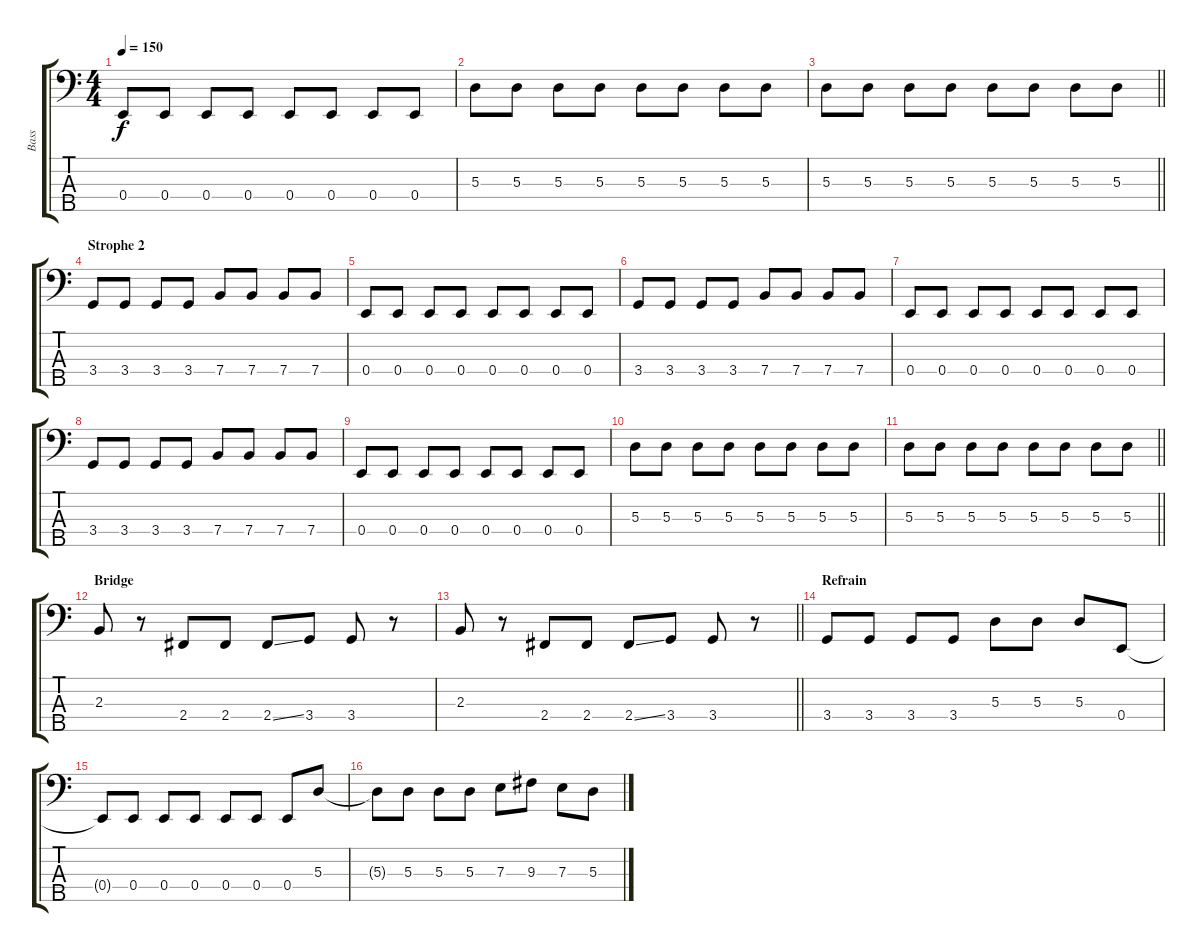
\track ("Bass" "Bass") {instrument electricbassfinger}
\staff {score tabs}
\tuning (G2 D2 A1 E1 B0) {hide}
\ts (4 4)
\tempo 150
\clef f4
\ks c
0.4.8{dy f} 0.4.8 0.4.8 0.4.8 0.4.8 0.4.8 0.4.8 0.4.8 |
5.3.8 5.3.8 5.3.8 5.3.8 5.3.8 5.3.8 5.3.8 5.3.8 |
\barLineRight lightlight
5.3.8 5.3.8 5.3.8 5.3.8 5.3.8 5.3.8 5.3.8 5.3.8 |
\section ("" "Strophe 2")
3.4.8 3.4.8 3.4.8 3.4.8 7.4.8 7.4.8 7.4.8 7.4.8 |
0.4.8 0.4.8 0.4.8 0.4.8 0.4.8 0.4.8 0.4.8 0.4.8 |
3.4.8 3.4.8 3.4.8 3.4.8 7.4.8 7.4.8 7.4.8 7.4.8 |
0.4.8 0.4.8 0.4.8 0.4.8 0.4.8 0.4.8 0.4.8 0.4.8 |
3.4.8 3.4.8 3.4.8 3.4.8 7.4.8 7.4.8 7.4.8 7.4.8 |
0.4.8 0.4.8 0.4.8 0.4.8 0.4.8 0.4.8 0.4.8 0.4.8 |
5.3.8 5.3.8 5.3.8 5.3.8 5.3.8 5.3.8 5.3.8 5.3.8 |
\barLineRight lightlight
5.3.8 5.3.8 5.3.8 5.3.8 5.3.8 5.3.8 5.3.8 5.3.8 |
\section ("" "Bridge")
2.3.8 r.8 2.4.8 2.4.8 2.4{ss}.8 3.4.8 3.4.8 r.8 |
\barLineRight lightlight
2.3.8 r.8 2.4.8 2.4.8 2.4{ss}.8 3.4.8 3.4.8 r.8 |
\section ("" "Refrain")
3.4.8 3.4.8 3.4.8 3.4.8 5.3.8 5.3.8 5.3.8 0.4.8 |
0.4{t}.8 0.4.8 0.4.8 0.4.8 0.4.8 0.4.8 0.4.8 5.3.8 |
5.3{t}.8 5.3.8 5.3.8 5.3.8 7.3.8 9.3.8 7.3.8 5.3.8
